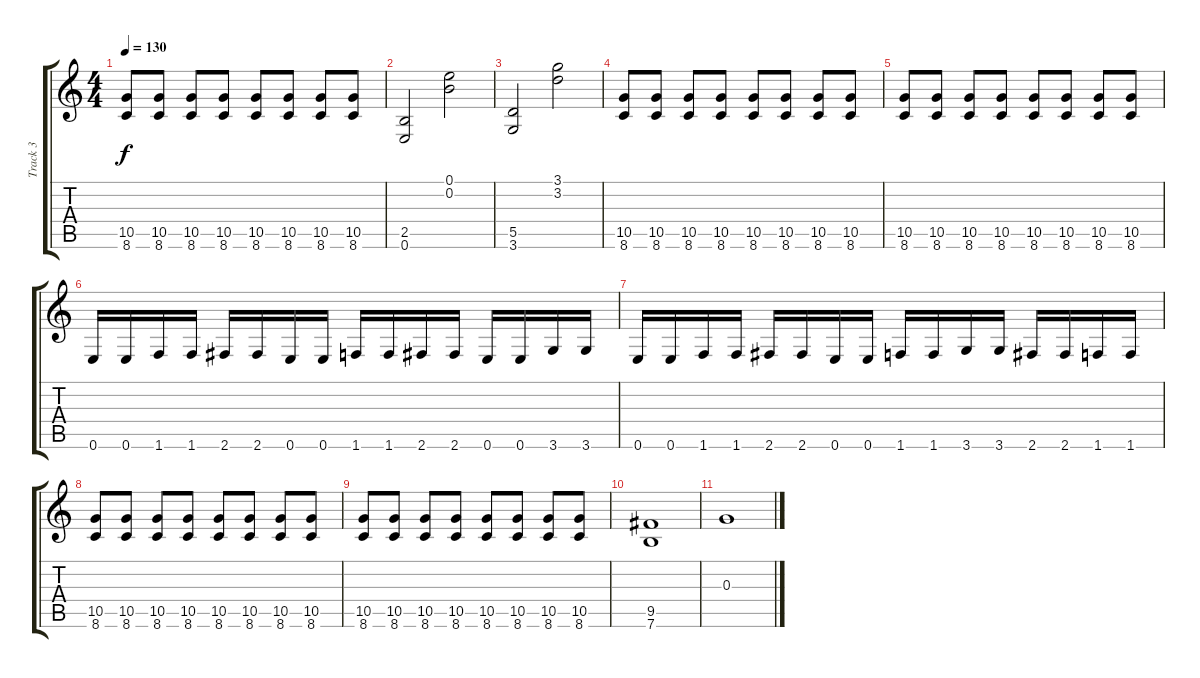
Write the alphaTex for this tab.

\track ("Track 3" "Track 3") {instrument distortionguitar}
\staff {score tabs}
\tuning (E4 B3 G3 D3 A2 E2) {hide}
\ts (4 4)
\tempo 130
\clef g2
\ks c
(10.5 8.6).8{dy f} (10.5 8.6).8 (10.5 8.6).8 (10.5 8.6).8 (10.5 8.6).8 (10.5 8.6).8 (10.5 8.6).8 (10.5 8.6).8 |
(2.5 0.6).2 (0.1 0.2).2 |
(5.5 3.6).2 (3.1 3.2).2 |
(10.5 8.6).8 (10.5 8.6).8 (10.5 8.6).8 (10.5 8.6).8 (10.5 8.6).8 (10.5 8.6).8 (10.5 8.6).8 (10.5 8.6).8 |
(10.5 8.6).8 (10.5 8.6).8 (10.5 8.6).8 (10.5 8.6).8 (10.5 8.6).8 (10.5 8.6).8 (10.5 8.6).8 (10.5 8.6).8 |
0.6.16 0.6.16 1.6.16 1.6.16 2.6.16 2.6.16 0.6.16 0.6.16 1.6.16 1.6.16 2.6.16 2.6.16 0.6.16 0.6.16 3.6.16 3.6.16 |
0.6.16 0.6.16 1.6.16 1.6.16 2.6.16 2.6.16 0.6.16 0.6.16 1.6.16 1.6.16 3.6.16 3.6.16 2.6.16 2.6.16 1.6.16 1.6.16 |
(10.5 8.6).8 (10.5 8.6).8 (10.5 8.6).8 (10.5 8.6).8 (10.5 8.6).8 (10.5 8.6).8 (10.5 8.6).8 (10.5 8.6).8 |
(10.5 8.6).8 (10.5 8.6).8 (10.5 8.6).8 (10.5 8.6).8 (10.5 8.6).8 (10.5 8.6).8 (10.5 8.6).8 (10.5 8.6).8 |
(9.5 7.6).1 |
0.3.1
